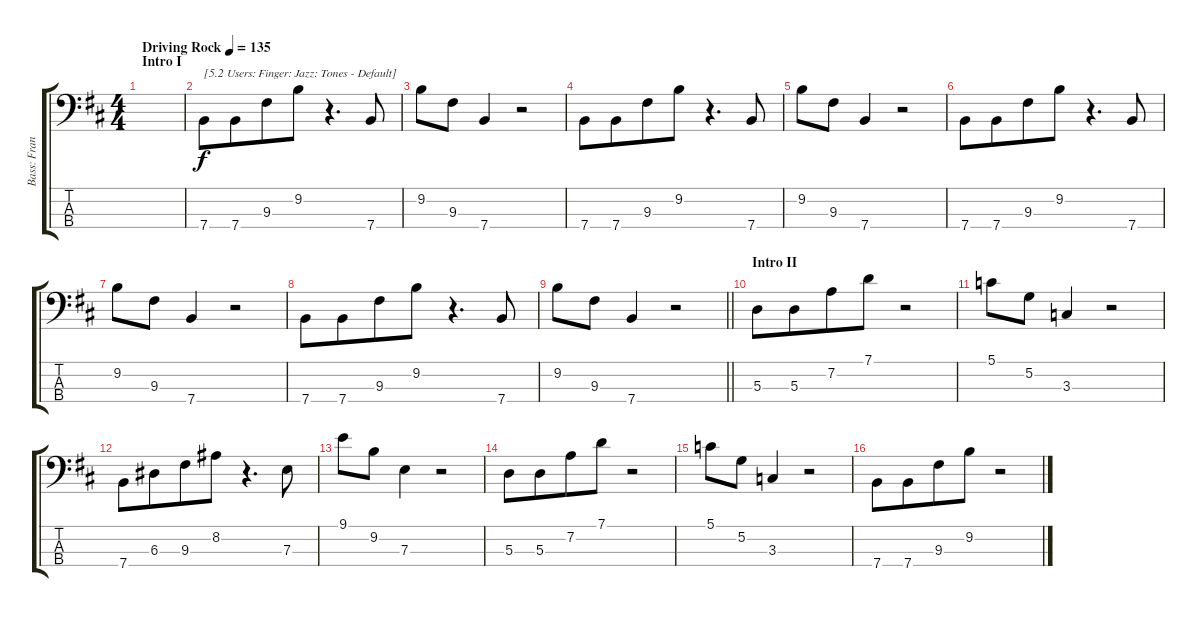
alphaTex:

\track ("Bass: Francis" "Bass: Fran") {instrument electricbassfinger}
\staff {score tabs}
\tuning (G2 D2 A1 E1) {hide}
\ts (4 4)
\section ("" "Intro I")
\tempo (135 "Driving Rock")
\clef f4
\ks d
|
7.4.8{txt "[5.2 Users: Finger: Jazz: Tones - Default]"} 7.4.8{beam merge} 9.3.8 9.2.8 r.4{d} 7.4.8 |
9.2.8 9.3.8 7.4.4 r.2 |
7.4.8 7.4.8{beam merge} 9.3.8 9.2.8 r.4{d} 7.4.8 |
9.2.8 9.3.8 7.4.4 r.2 |
7.4.8 7.4.8{beam merge} 9.3.8 9.2.8 r.4{d} 7.4.8 |
9.2.8 9.3.8 7.4.4 r.2 |
7.4.8 7.4.8{beam merge} 9.3.8 9.2.8 r.4{d} 7.4.8 |
\barLineRight lightlight
9.2.8 9.3.8 7.4.4 r.2 |
\section ("" "Intro II")
5.3.8 5.3.8{beam merge} 7.2.8 7.1.8 r.2 |
5.1.8 5.2.8 3.3.4 r.2 |
7.4.8 6.3.8{beam merge} 9.3.8 8.2.8 r.4{d} 7.3.8 |
9.1.8 9.2.8 7.3.4 r.2 |
5.3.8 5.3.8{beam merge} 7.2.8 7.1.8 r.2 |
5.1.8 5.2.8 3.3.4 r.2 |
7.4.8 7.4.8{beam merge} 9.3.8 9.2.8 r.2
